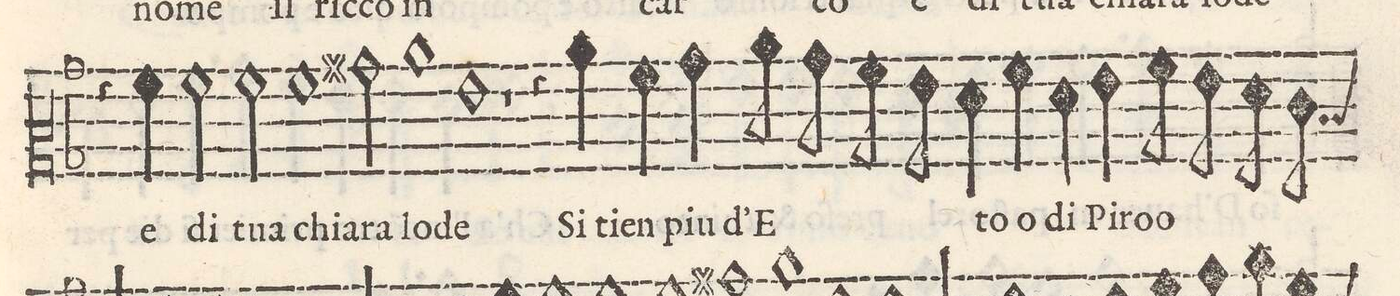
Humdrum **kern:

**kern	**text
*I"ALTO	*
*clefC2	*
*k[b-]	*
*met(C)	*
*M2/1	*
4r	.
4a\	e
2a\	di
2a\	tua
1a\	chia-
=26-	=26-
2bn\	-ra
1cc	lo-
=27-	=27-
1g	-de
1r	.
=28-	=28-
4r	.
4cc\	Si
4a\	tien
4b-y\	piu
8cc\	d`E-
8b-\	.
8a\	.
8g\	.
4f\	-to
4a\	o
=29-	=29-
4f\	di
4g\	Pi-
8a\	-roo
8g\	.
8f\	.
8e\	.
*-	*-
